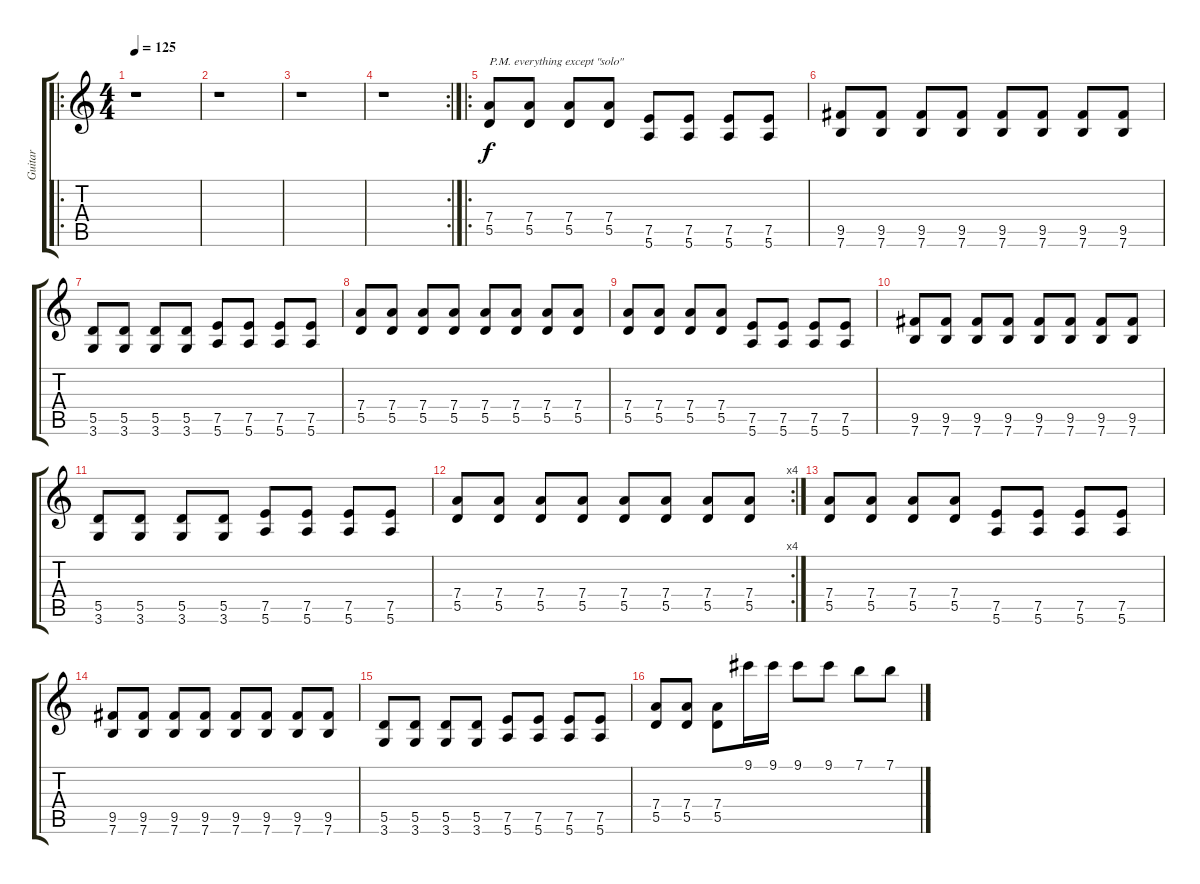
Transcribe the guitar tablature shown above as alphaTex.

\track ("Guitar" "Guitar") {instrument overdrivenguitar}
\staff {score tabs}
\tuning (E4 B3 G3 D3 A2 E2) {hide}
\ro
\ts (4 4)
\tempo 125
\clef g2
\ks c
r.1{dy f instrument overdrivenguitar} |
r.1 |
r.1 |
\rc 2
r.1 |
\ro
(7.4 5.5).8{txt "P.M. everything except \"solo\""} (7.4 5.5).8 (7.4 5.5).8 (7.4 5.5).8 (7.5 5.6).8 (7.5 5.6).8 (7.5 5.6).8 (7.5 5.6).8 |
(9.5 7.6).8 (9.5 7.6).8 (9.5 7.6).8 (9.5 7.6).8 (9.5 7.6).8 (9.5 7.6).8 (9.5 7.6).8 (9.5 7.6).8 |
(5.5 3.6).8 (5.5 3.6).8 (5.5 3.6).8 (5.5 3.6).8 (7.5 5.6).8 (7.5 5.6).8 (7.5 5.6).8 (7.5 5.6).8 |
(7.4 5.5).8 (7.4 5.5).8 (7.4 5.5).8 (7.4 5.5).8 (7.4 5.5).8 (7.4 5.5).8 (7.4 5.5).8 (7.4 5.5).8 |
(7.4 5.5).8 (7.4 5.5).8 (7.4 5.5).8 (7.4 5.5).8 (7.5 5.6).8 (7.5 5.6).8 (7.5 5.6).8 (7.5 5.6).8 |
(9.5 7.6).8 (9.5 7.6).8 (9.5 7.6).8 (9.5 7.6).8 (9.5 7.6).8 (9.5 7.6).8 (9.5 7.6).8 (9.5 7.6).8 |
(5.5 3.6).8 (5.5 3.6).8 (5.5 3.6).8 (5.5 3.6).8 (7.5 5.6).8 (7.5 5.6).8 (7.5 5.6).8 (7.5 5.6).8 |
\rc 4
(7.4 5.5).8 (7.4 5.5).8 (7.4 5.5).8 (7.4 5.5).8 (7.4 5.5).8 (7.4 5.5).8 (7.4 5.5).8 (7.4 5.5).8 |
(7.4 5.5).8 (7.4 5.5).8 (7.4 5.5).8 (7.4 5.5).8 (7.5 5.6).8 (7.5 5.6).8 (7.5 5.6).8 (7.5 5.6).8 |
(9.5 7.6).8 (9.5 7.6).8 (9.5 7.6).8 (9.5 7.6).8 (9.5 7.6).8 (9.5 7.6).8 (9.5 7.6).8 (9.5 7.6).8 |
(5.5 3.6).8 (5.5 3.6).8 (5.5 3.6).8 (5.5 3.6).8 (7.5 5.6).8 (7.5 5.6).8 (7.5 5.6).8 (7.5 5.6).8 |
(7.4 5.5).8 (7.4 5.5).8 (7.4 5.5).8 9.1.16 9.1.16 9.1.8 9.1.8 7.1.8 7.1.8
